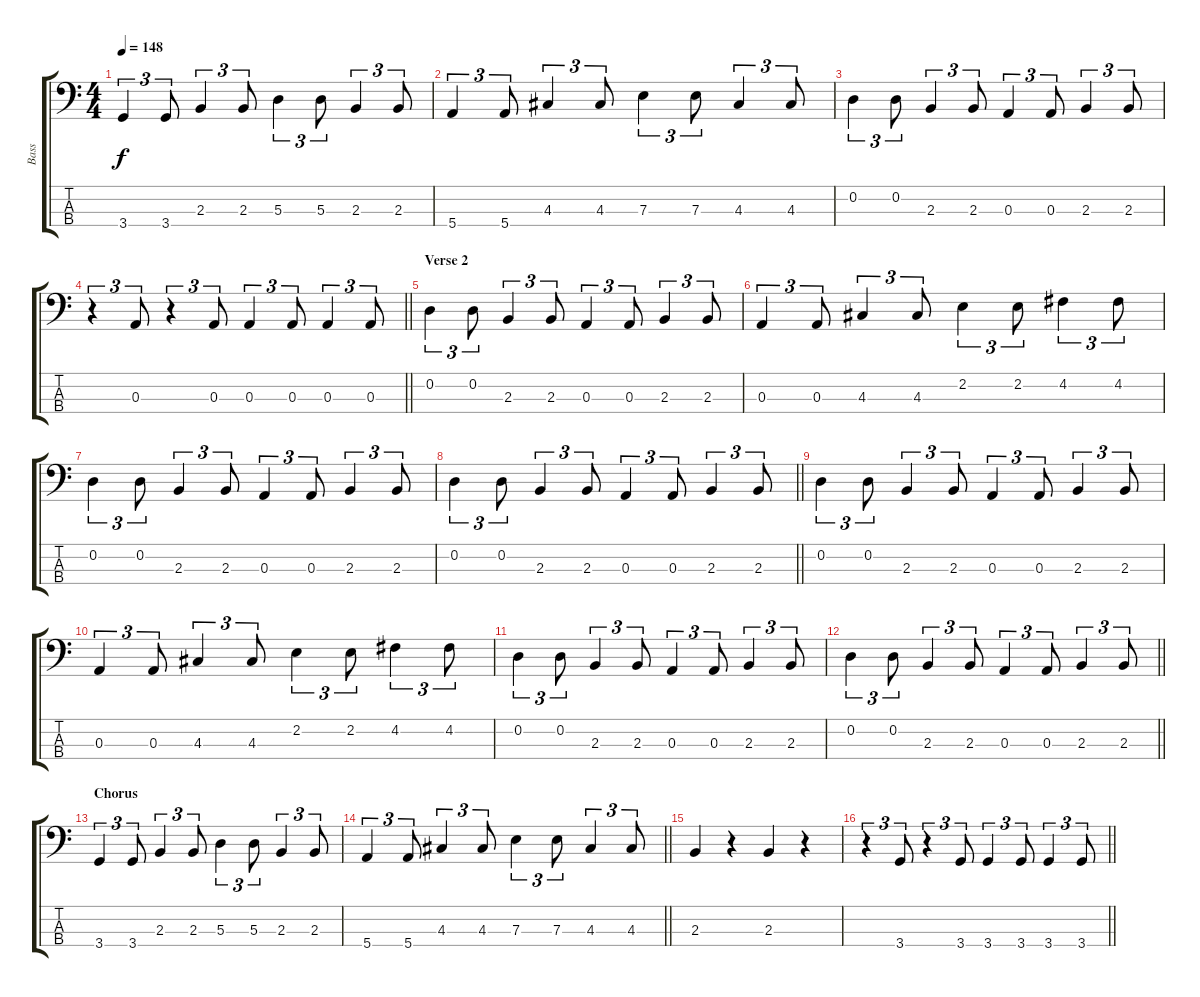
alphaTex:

\track ("Bass" "Bass") {instrument electricbassfinger}
\staff {score tabs}
\tuning (G2 D2 A1 E1) {hide}
\ts (4 4)
\tempo 148
\clef f4
\ks c
3.4.4{tu (3 2) dy f} 3.4.8{tu (3 2)} 2.3.4{tu (3 2)} 2.3.8{tu (3 2)} 5.3.4{tu (3 2)} 5.3.8{tu (3 2)} 2.3.4{tu (3 2)} 2.3.8{tu (3 2)} |
5.4.4{tu (3 2)} 5.4.8{tu (3 2)} 4.3.4{tu (3 2)} 4.3.8{tu (3 2)} 7.3.4{tu (3 2)} 7.3.8{tu (3 2)} 4.3.4{tu (3 2)} 4.3.8{tu (3 2)} |
0.2.4{tu (3 2)} 0.2.8{tu (3 2)} 2.3.4{tu (3 2)} 2.3.8{tu (3 2)} 0.3.4{tu (3 2)} 0.3.8{tu (3 2)} 2.3.4{tu (3 2)} 2.3.8{tu (3 2)} |
\barLineRight lightlight
r.4{tu (3 2)} 0.3.8{tu (3 2)} r.4{tu (3 2)} 0.3.8{tu (3 2)} 0.3.4{tu (3 2)} 0.3.8{tu (3 2)} 0.3.4{tu (3 2)} 0.3.8{tu (3 2)} |
\section ("" "Verse 2")
0.2.4{tu (3 2)} 0.2.8{tu (3 2)} 2.3.4{tu (3 2)} 2.3.8{tu (3 2)} 0.3.4{tu (3 2)} 0.3.8{tu (3 2)} 2.3.4{tu (3 2)} 2.3.8{tu (3 2)} |
0.3.4{tu (3 2)} 0.3.8{tu (3 2)} 4.3.4{tu (3 2)} 4.3.8{tu (3 2)} 2.2.4{tu (3 2)} 2.2.8{tu (3 2)} 4.2.4{tu (3 2)} 4.2.8{tu (3 2)} |
0.2.4{tu (3 2)} 0.2.8{tu (3 2)} 2.3.4{tu (3 2)} 2.3.8{tu (3 2)} 0.3.4{tu (3 2)} 0.3.8{tu (3 2)} 2.3.4{tu (3 2)} 2.3.8{tu (3 2)} |
\barLineRight lightlight
0.2.4{tu (3 2)} 0.2.8{tu (3 2)} 2.3.4{tu (3 2)} 2.3.8{tu (3 2)} 0.3.4{tu (3 2)} 0.3.8{tu (3 2)} 2.3.4{tu (3 2)} 2.3.8{tu (3 2)} |
0.2.4{tu (3 2)} 0.2.8{tu (3 2)} 2.3.4{tu (3 2)} 2.3.8{tu (3 2)} 0.3.4{tu (3 2)} 0.3.8{tu (3 2)} 2.3.4{tu (3 2)} 2.3.8{tu (3 2)} |
0.3.4{tu (3 2)} 0.3.8{tu (3 2)} 4.3.4{tu (3 2)} 4.3.8{tu (3 2)} 2.2.4{tu (3 2)} 2.2.8{tu (3 2)} 4.2.4{tu (3 2)} 4.2.8{tu (3 2)} |
0.2.4{tu (3 2)} 0.2.8{tu (3 2)} 2.3.4{tu (3 2)} 2.3.8{tu (3 2)} 0.3.4{tu (3 2)} 0.3.8{tu (3 2)} 2.3.4{tu (3 2)} 2.3.8{tu (3 2)} |
\barLineRight lightlight
0.2.4{tu (3 2)} 0.2.8{tu (3 2)} 2.3.4{tu (3 2)} 2.3.8{tu (3 2)} 0.3.4{tu (3 2)} 0.3.8{tu (3 2)} 2.3.4{tu (3 2)} 2.3.8{tu (3 2)} |
\section ("" "Chorus")
3.4.4{tu (3 2)} 3.4.8{tu (3 2)} 2.3.4{tu (3 2)} 2.3.8{tu (3 2)} 5.3.4{tu (3 2)} 5.3.8{tu (3 2)} 2.3.4{tu (3 2)} 2.3.8{tu (3 2)} |
\barLineRight lightlight
5.4.4{tu (3 2)} 5.4.8{tu (3 2)} 4.3.4{tu (3 2)} 4.3.8{tu (3 2)} 7.3.4{tu (3 2)} 7.3.8{tu (3 2)} 4.3.4{tu (3 2)} 4.3.8{tu (3 2)} |
2.3.4 r.4 2.3.4 r.4 |
\barLineRight lightlight
r.4{tu (3 2)} 3.4.8{tu (3 2)} r.4{tu (3 2)} 3.4.8{tu (3 2)} 3.4.4{tu (3 2)} 3.4.8{tu (3 2)} 3.4.4{tu (3 2)} 3.4.8{tu (3 2)}
